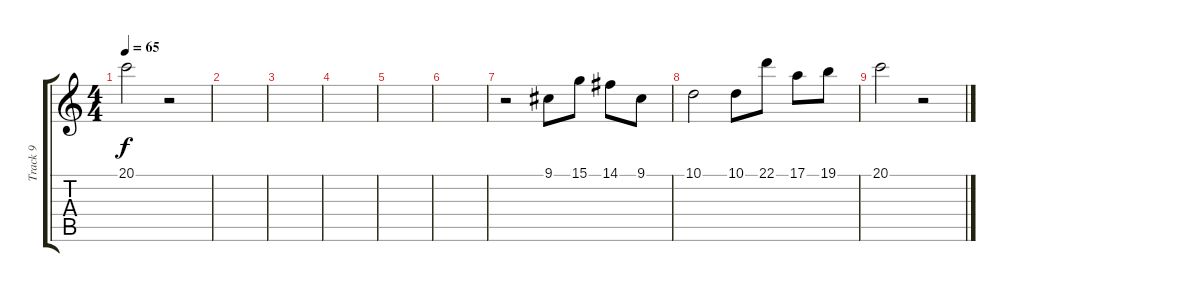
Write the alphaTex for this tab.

\track ("Track 9" "Track 9") {instrument altosax}
\staff {score tabs}
\tuning (E4 B3 G3 D3 A2 E2) {hide}
\ts (4 4)
\tempo 65
\clef g2
\ks c
20.1.2{dy f} r.2 |
|
|
|
|
|
r.2 9.1.8 15.1.8 14.1.8 9.1.8 |
10.1.2 10.1.8 22.1.8 17.1.8 19.1.8 |
20.1.2 r.2
